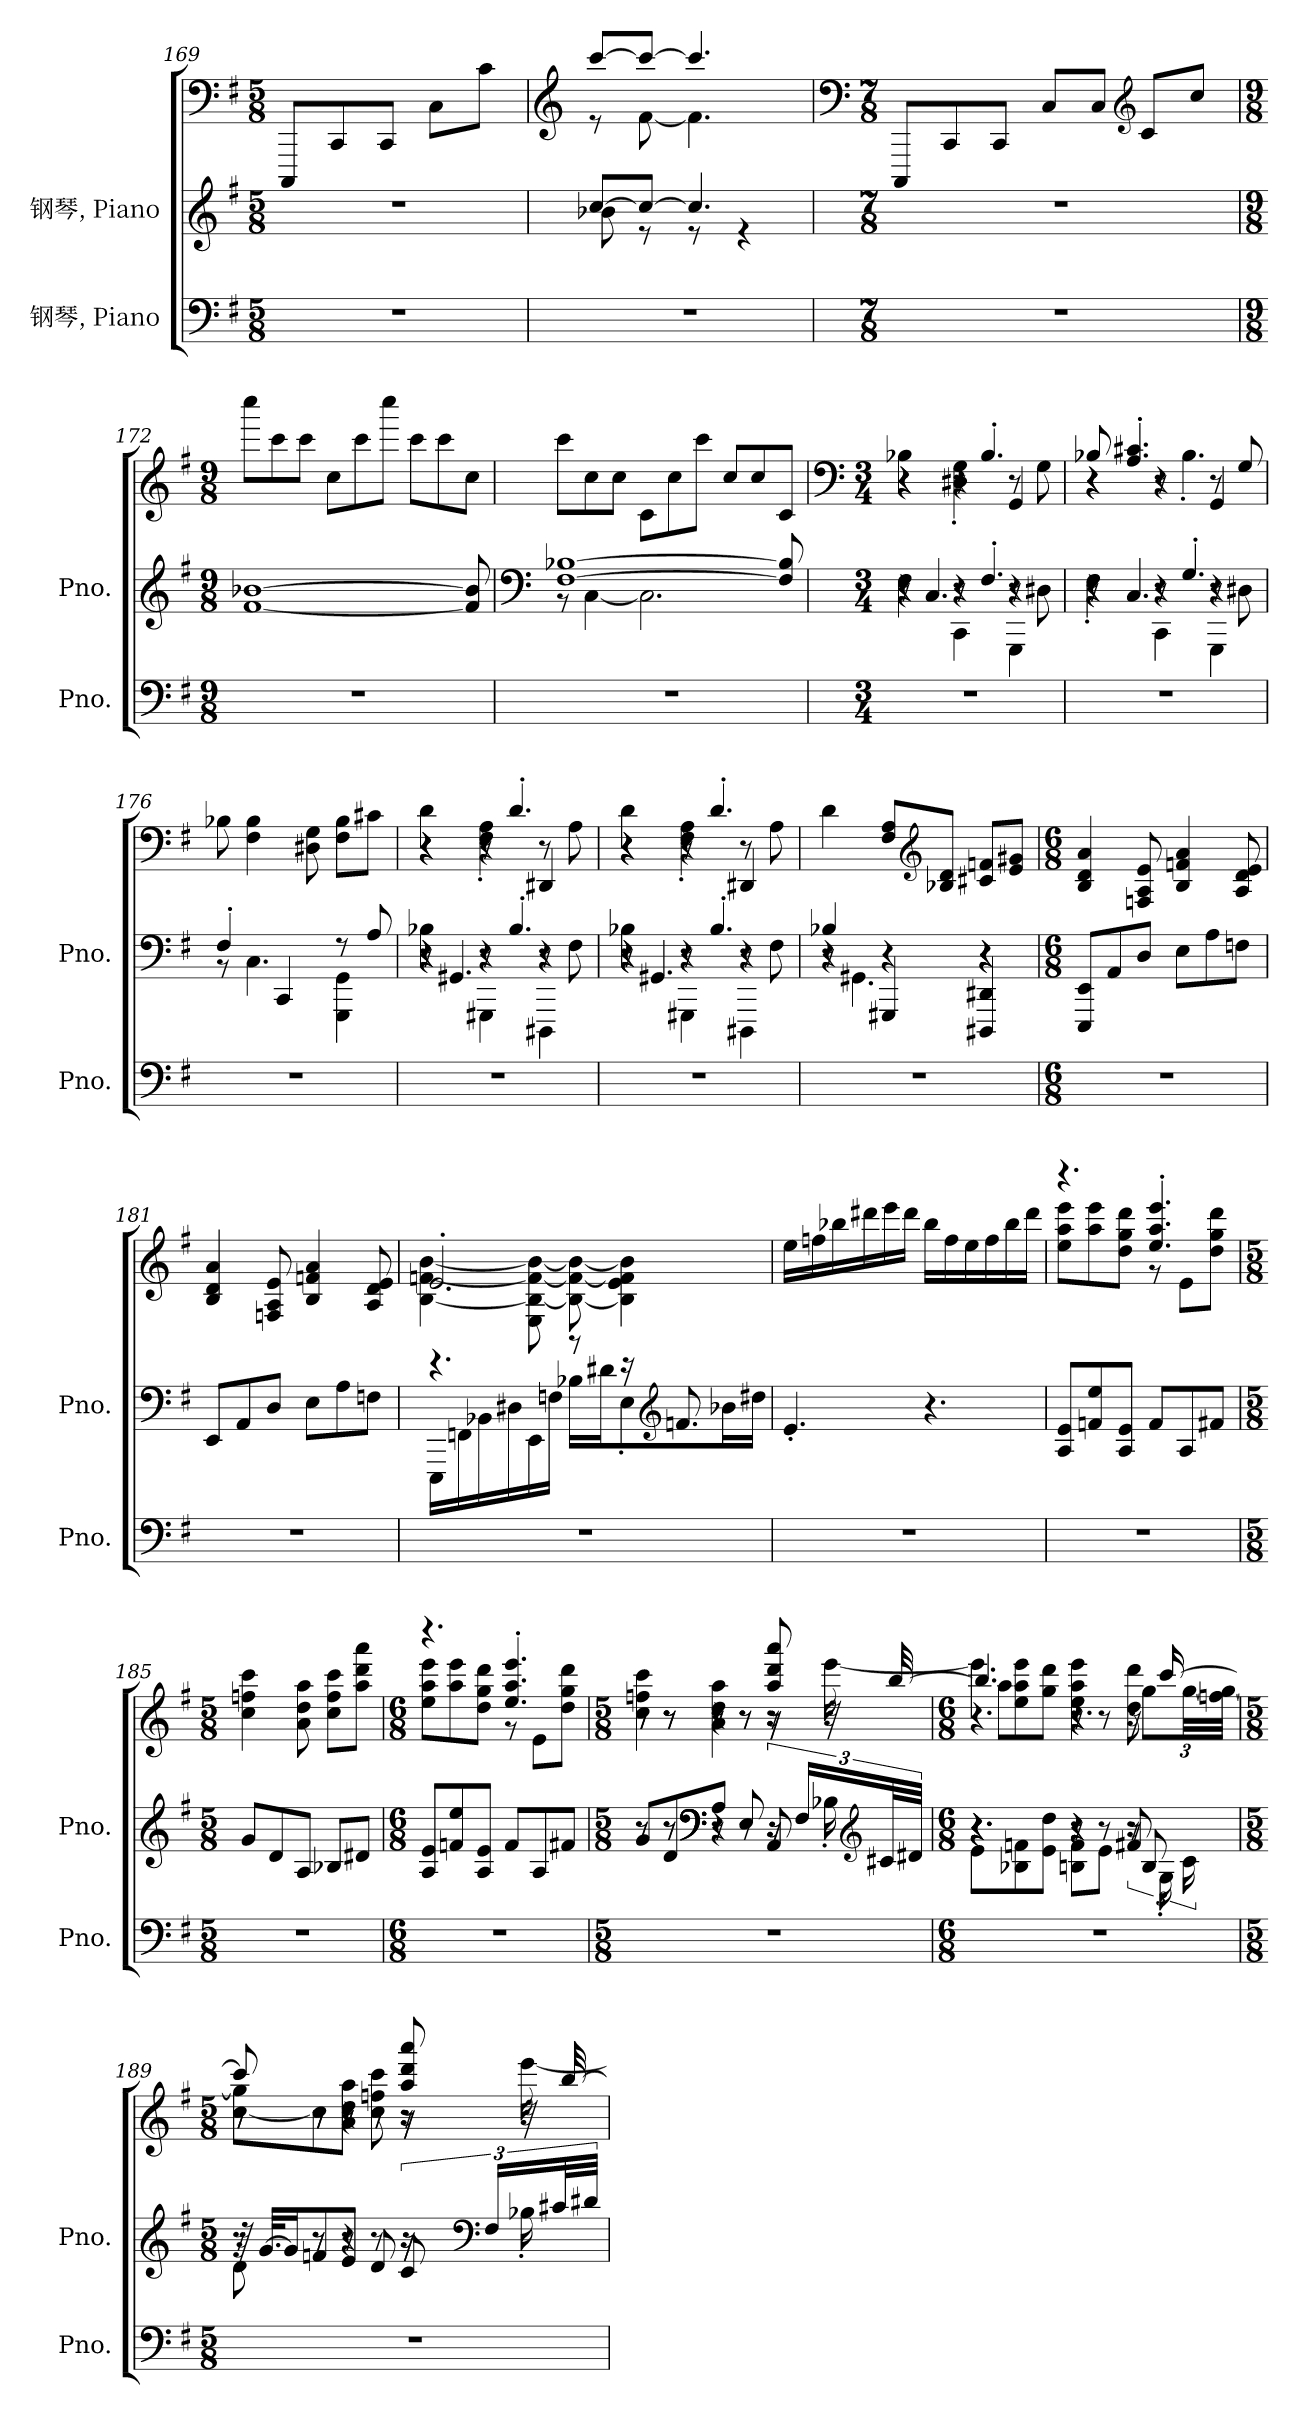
**kern	**kern	**kern
*part2	*part1	*part1
*staff3	*staff2	*staff1
*I"钢琴, Piano	*I"钢琴, Piano	*
*I'Pno.	*I'Pno.	*
*clefF4	*clefG2	*clefF4
*k[f#]	*k[f#]	*k[f#]
*M5/8	*M5/8	*M5/8
*MM145	*MM145	*MM145
=169	=169	=169
8%5r	8%5r	8CCC/L
.	.	8CC/
.	.	8CC/J
.	.	8C\L
.	.	8c\J
=170	=170	=170
*	*	*clefG2
*	*^	*^
8%5r	[8cc/L	8b-X\	[8ccc/L	8r
.	8cc/J_	8r	8ccc/J_	[8f#\
.	4.cc/]	8r	4.ccc/]	4.f#\]
.	.	4r	.	.
*	*v	*v	*	*
*	*	*v	*v
=171	=171	=171
*	*	*clefF4
*M7/8	*M7/8	*M7/8
2..r	2..r	8CCC/L
.	.	8CC/
.	.	8CC/J
.	.	8C/L
.	.	8C/J
*	*	*clefG2
.	.	8c/L
.	.	8cc/J
!!LO:LB:g=z
=172	=172	=172
*M9/8	*M9/8	*M9/8
8%9r	[1f# [1b-X	8cccc\L
.	.	8ccc\
.	.	8ccc\J
.	.	8cc\L
.	.	8ccc\
.	.	8cccc\J
.	.	8ccc\L
.	.	8ccc\
.	8f#/] 8b-/]	8cc\J
=173	=173	=173
*	*clefF4	*
*	*^	*
8%9r	[1F# [1B-X	8r	8ccc\L
.	.	[4C\	8cc\
.	.	.	8cc\J
.	.	2.C\]	8c\L
.	.	.	8cc\
.	.	.	8ccc\J
.	.	.	8cc/L
.	.	.	8cc/
.	8F#/] 8B-/]	.	8c/J
*	*v	*v	*
=174	=174	=174
*	*	*clefF4
*M3/4	*M3/4	*M3/4
*	*^	*^
*	*	*^	*	*^
*	*	*	*^	*	*	*
2.r	4r	4r	8r	4F#\	4r	4B-X\	4r
.	.	.	4.C/	.	.	.	.
.	8r	4r	.	4CC\	8r	4D#X\' 4G\'	4r
.	4.F#'/	.	.	.	4.B-'/	.	.
.	.	8r	4r	4GGG\	.	8r	4GG/
.	.	8D#X\	.	.	.	8G\	.
!!LO:LB:g=z	!!	!!
=175	=175	=175	=175	=175	=175	=175	=175
2.r	4r	4F#'\	8r	4r	8B-X/	4r	4r
.	.	.	4.C/	.	4.A/' 4.c#X/'	.	.
.	8r	4r	.	4CC\	.	8r	4r
.	4.G'/	.	.	.	.	4.B-'\	.
.	.	8r	4r	4GGG\	8r	.	4GG/
.	.	8D#X\	.	.	8G/	.	.
*	*	*v	*v	*v	*	*	*
*	*	*	*v	*v	*v
=176	=176	=176	=176
2.r	4F#'/	8r	8B-X\
.	.	4.C\	4F#\ 4B-\
.	4CC/	.	.
.	.	.	8D#X\ 8G\
.	8r	4GGG\ 4GG\	8F#\ 8B-\L
.	8A/	.	8c#X\J
=177	=177	=177	=177
*	*^	*	*^
*	*	*	*^	*	*^
2.r	4r	4r	8r	4B-X\	4r	4d\	4r
.	.	.	4.GG#X/	.	.	.	.
.	8r	4r	.	4GGG#X\	8r	4F#\' 4A\'	4r
.	4.B-'/	.	.	.	4.d'/	.	.
.	.	8r	4r	4DDD#X\	.	8r	4DD#X/
.	.	8F#\	.	.	.	8A\	.
=178	=178	=178	=178	=178	=178	=178	=178
2.r	4r	4r	8r	4B-X\	4r	4d\	4r
.	.	.	4.GG#X/	.	.	.	.
.	8r	4r	.	4GGG#X\	8r	4F#\' 4A\'	4r
.	4.B-'/	.	.	.	4.d'/	.	.
.	.	8r	4r	4DDD#X\	.	8r	4DD#X/
.	.	8F#\	.	.	.	8A\	.
*	*	*	*v	*v	*	*	*
*	*	*	*	*v	*v	*v
!!LO:PB:g=z
=179	=179	=179	=179	=179
2.r	4B-X/	8r	4r	4d\
.	.	4.GG#X\	.	.
.	4r	.	4GGG#X/	8F#/ 8A/L
*	*	*	*	*clefG2
.	.	.	.	8B-X/ 8d/J
.	4r	4r	4DDD#X/ 4DD#X/	8c#X/ 8fn/L
.	.	.	.	8e/ 8g#X/J
*	*v	*v	*v	*
=180	=180	=180
*M6/8	*M6/8	*M6/8
2.r	8EEE/ 8EE/L	4B/ 4d/ 4a/
.	8AA/	.
.	8D/J	8Fn/ 8A/ 8e/
.	8E\L	4B/ 4fn/ 4a/
.	8A\	.
.	8Fn\J	8A/ 8d/ 8e/
=181	=181	=181
2.r	8EE/L	4B/ 4d/ 4a/
.	8AA/	.
.	8D/J	8Fn/ 8A/ 8e/
.	8E\L	4B/ 4fn/ 4a/
.	8A\	.
.	8Fn\J	8A/ 8d/ 8e/
!!LO:LB:g=z
=182	=182	=182
*	*^	*^
2.r	4.r	16EEE\LL	2.e'/	[4B\ [4fn\ [4b\
.	.	16FFn\	.	.
.	.	16BB-X\	.	.
.	.	16D#X\	.	.
.	.	16EE\	.	8E\ 8B\_ 8f\_ 8b\_
.	.	16Fn\JJ	.	.
.	8r	16B-X\LL	.	8B\_ 8f\_ 8b\_
.	.	16d#X\J	.	.
.	16r	8E'\	.	4B\] 4e\ 4f\] 4b\]
*	*clefG2	*	*	*
.	8.fn/	.	.	.
.	.	16b-X\L	.	.
.	.	16dd#X\JJ	.	.
*	*v	*v	*	*
*	*	*v	*v
=183	=183	=183
2.r	4.e'/	16ee\LL
.	.	16ffn\
.	.	16bb-X\
.	.	16ddd#X\
.	.	16eee\
.	.	16ddd#\JJ
.	4.r	16bb-\LL
.	.	16ff\
.	.	16ee\
.	.	16ff\
.	.	16bb-\
.	.	16ddd#\JJ
!!LO:LB:g=z
=184	=184	=184
*	*	*^
2.r	8A/ 8e/L	4.r	8ee\ 8aa\ 8eee\L
.	8fn/ 8ee/	.	8aa\ 8eee\
.	8A/ 8e/J	.	8dd\ 8gg\ 8ddd\J
.	8f/L	4.ee/' 4.aa/' 4.eee/'	8r
.	8A/	.	8e\L
.	8f#X/J	.	8dd\ 8gg\ 8ddd\J
*	*	*v	*v
=185	=185	=185
*M5/8	*M5/8	*M5/8
8%5r	8g/L	4cc\ 4ffn\ 4ccc\
.	8d/	.
.	8A/J	8a\ 8dd\ 8aa\
.	8B-X/L	8cc\ 8ff\ 8ccc\L
.	8d#X/J	8aa\ 8ddd\ 8aaa\J
=186	=186	=186
*M6/8	*M6/8	*M6/8
*	*	*^
2.r	8A/ 8e/L	4.r	8ee\ 8aa\ 8eee\L
.	8fn/ 8ee/	.	8aa\ 8eee\
.	8A/ 8e/J	.	8dd\ 8gg\ 8ddd\J
.	8f/L	4.ee/' 4.aa/' 4.eee/'	8r
.	8A/	.	8e\L
.	8f#X/J	.	8dd\ 8gg\ 8ddd\J
*	*	*v	*v
!!LO:LB:g=z
=187	=187	=187
*M5/8	*M5/8	*M5/8
*	*^	*^
*	*	*^	*	*^
*	*	*	*	*	*	*^
8%5r	8g/L	8r	8r	8r	8r	8r	4cc\ 4ffn\ 4ccc\
.	8d/	8r	8r	8r	8r	8r	.
*	*clefF4	*	*	*	*	*	*
.	8A/J	8r	4r	4r	8r	8r	4a\ 4dd\ 4aa\
.	8E/	8r	.	.	8r	8r	.
.	24r	16r	8AA/	8aa/ 8ddd/ 8aaa/	16r	16r	8r
.	24F#/LL	.	.	.	.	.	.
.	.	16B-X'\	.	.	[16eee\	32r	.
*	*clefG2	*	*	*	*	*	*
.	48c#X/L	.	.	.	.	.	.
.	.	.	.	.	.	[32bb/	.
.	48d#X/JJJ	.	.	.	.	.	.
*	*v	*v	*v	*	*	*	*
=188	=188	=188	=188	=188	=188
*M6/8	*M6/8	*M6/8	*	*	*
*	*^	*	*	*	*
*	*	*^	*	*	*	*
*	*	*	*^	*	*	*	*
2.r	4.r	8e\L	4.r	4.r	4.r	4.eee\]	4.bb/]	8aa\L
.	.	8B-X\ 8fn\	.	.	.	.	.	8ee\ 8aa\ 8eee\
.	.	8e\ 8dd\J	.	.	.	.	.	8gg\ 8ddd\J
.	4r	8Bn\ 8f\L	4r	8r	8r	4r	4.r	4ee\ 4aa\ 4eee\
.	.	8e\J	.	8r	8r	.	.	.
*	*	*	*	*	*	*	*	*Xbrackettup
.	8f#X/	12r	8B/	16r	16r	8dd\ 8ddd\	.	12gg\L
.	.	.	.	16G'\	[16ccc/	.	.	.
.	.	24c\	.	.	.	.	.	[48gg\LL
.	.	.	.	.	.	.	.	48ffn\ 48gg\_JJJ
*	*v	*v	*v	*v	*	*	*	*
!!LO:PB:g=z	!!	!!	!!
=189	=189	=189	=189	=189	=189
*M5/8	*M5/8	*M5/8	*	*	*
*	*^	*	*	*	*
*	*	*^	*	*	*	*
8%5r	64r	8d\	8r	8ccc/]	8r	8r	[8cc\ 8gg\]L
.	[32.g/KLL	.	.	.	.	.	.
.	16g/J]	.	.	.	.	.	.
.	8fn/	8r	8r	8r	8r	8r	8cc\]
.	8e/J	8r	4r	4r	8r	8r	8a\ 8dd\ 8aa\J
.	8d/	8r	.	.	8r	8r	8cc\ 8ffn\ 8ccc\
.	24r	16r	8c/	8aa/ 8ddd/ 8aaa/	16r	16r	8r
*	*clefF4	*	*	*	*	*	*
.	24F#/LL	.	.	.	.	.	.
.	.	16B-X'\	.	.	[16eee\	32r	.
.	48c#X/L	.	.	.	.	.	.
.	.	.	.	.	.	[32bb/	.
.	48d#X/JJJ	.	.	.	.	.	.
*	*v	*v	*v	*	*	*	*
*	*	*v	*v	*v	*v
=	=	=
*-	*-	*-
